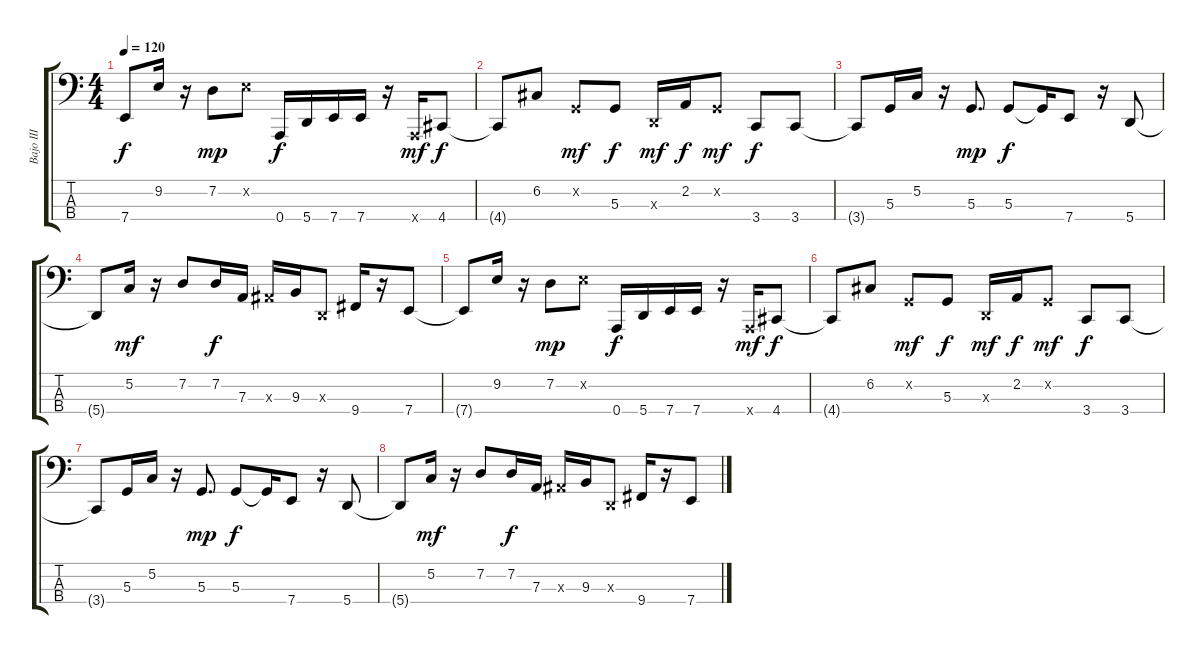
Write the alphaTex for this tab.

\track ("Bajo III" "Bajo III") {instrument fretlessbass}
\staff {score tabs}
\tuning (C2 G1 D1 A0) {hide}
\ts (4 4)
\tempo 120
\clef f4
\ks c
7.4{t}.8{dy f} 9.2.16 r.16 7.2.8{dy mp} 9.2{x}.8 0.4.16{dy f} 5.4.16 7.4.16 7.4.16 r.16 0.4{x}.16{dy mf} 4.4.8{dy f} |
4.4{t}.8 6.2.8 0.2{x}.8{dy mf} 5.3.8{dy f} 0.3{x}.16{dy mf} 2.2.16{dy f} 0.2{x}.8{dy mf} 3.4.8{dy f} 3.4.8 |
3.4{t}.8 5.3.16 5.2.16 r.16 5.3.8{d dy mp} 5.3.8{dy f} 5.3{t}.16 7.4.8 r.16 5.4.8 |
5.4{t}.8 5.2.16{dy mf} r.16 7.2.8 7.2.16{dy f} 7.3.16 8.3{x}.16 9.3.16 0.3{x}.8 9.4.16 r.16 7.4.8 |
7.4{t}.8 9.2.16 r.16 7.2.8{dy mp} 9.2{x}.8 0.4.16{dy f} 5.4.16 7.4.16 7.4.16 r.16 0.4{x}.16{dy mf} 4.4.8{dy f} |
4.4{t}.8 6.2.8 0.2{x}.8{dy mf} 5.3.8{dy f} 0.3{x}.16{dy mf} 2.2.16{dy f} 0.2{x}.8{dy mf} 3.4.8{dy f} 3.4.8 |
3.4{t}.8 5.3.16 5.2.16 r.16 5.3.8{d dy mp} 5.3.8{dy f} 5.3{t}.16 7.4.8 r.16 5.4.8 |
5.4{t}.8 5.2.16{dy mf} r.16 7.2.8 7.2.16{dy f} 7.3.16 8.3{x}.16 9.3.16 0.3{x}.8 9.4.16 r.16 7.4.8
